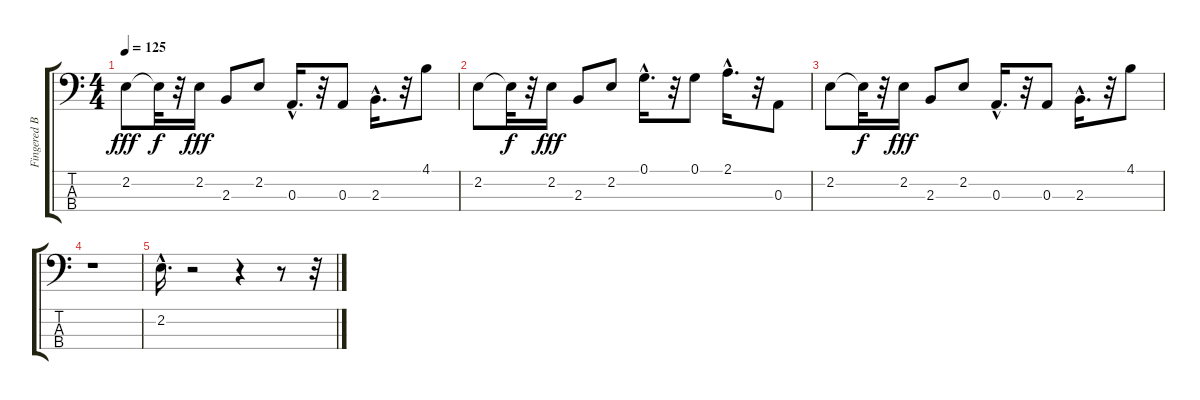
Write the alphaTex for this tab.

\track ("Fingered Bass" "Fingered B") {instrument electricbassfinger}
\staff {score tabs}
\tuning (G2 D2 A1 E1) {hide}
\ts (4 4)
\tempo 125
\clef f4
\ks c
2.2.8{dy fff} 2.2{t}.32{dy f} r.32 2.2.16{dy fff} 2.3.8 2.2.8 0.3{hac}.16{d} r.32 0.3.8 2.3{hac}.16{d} r.32 4.1.8 |
2.2.8 2.2{t}.32{dy f} r.32 2.2.16{dy fff} 2.3.8 2.2.8 0.1{hac}.16{d} r.32 0.1.8 2.1{hac}.16{d} r.32 0.3.8 |
2.2.8 2.2{t}.32{dy f} r.32 2.2.16{dy fff} 2.3.8 2.2.8 0.3{hac}.16{d} r.32 0.3.8 2.3{hac}.16{d} r.32 4.1.8 |
r.1 |
2.2{hac}.16{d} r.2 r.4 r.8 r.32
